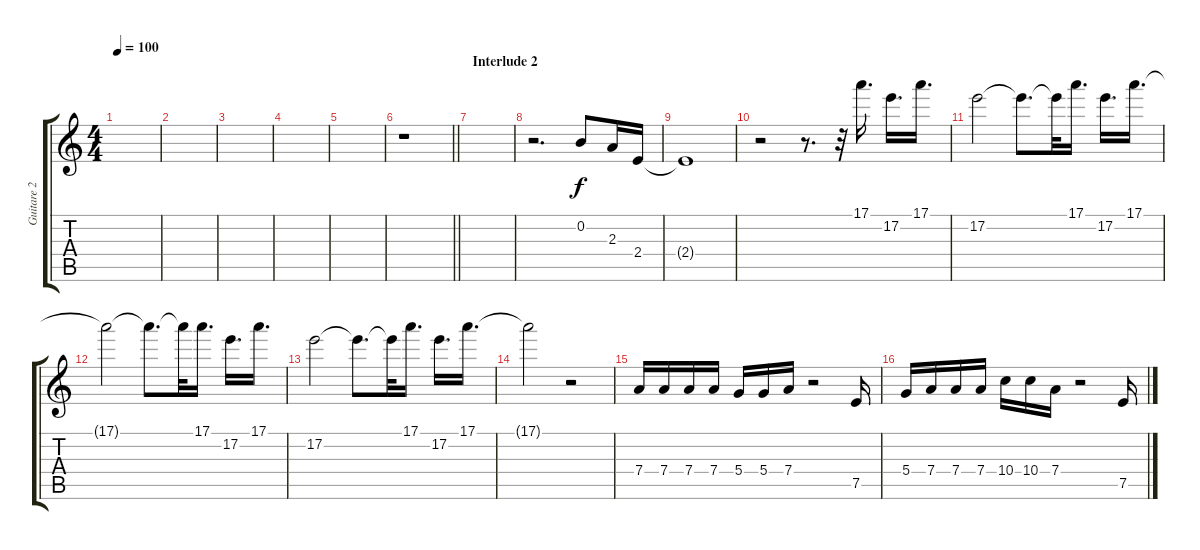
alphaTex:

\track ("Guitare 2" "Guitare 2") {instrument electricguitarmuted}
\staff {score tabs}
\tuning (E4 B3 G3 D3 A2 E2) {hide}
\ts (4 4)
\tempo 100
\clef g2
\ks c
|
|
|
|
|
\barLineRight lightlight
r.1 |
\section ("" "Interlude 2")
|
r.2{d} 0.2.8{volume 12 instrument electricguitarclean} 2.3.16 2.4.16 |
2.4{t}.1 |
r.2 r.8{d} r.32 17.1.16{d volume 10 instrument overdrivenguitar} 17.2.16{d} 17.1.16{d} |
17.2.2 17.2{t}.8{d} 17.2{t}.32 17.1.16{d} 17.2.16{d} 17.1.16{d} |
17.1{t}.2 17.1{t}.8{d} 17.1{t}.32 17.1.16{d} 17.2.16{d} 17.1.16{d} |
17.2.2 17.2{t}.8{d} 17.2{t}.32 17.1.16{d} 17.2.16{d} 17.1.16{d} |
17.1{t}.2 r.2 |
7.4.16{volume 9 instrument electricguitarmuted} 7.4.16 7.4.16 7.4.16 5.4.16 5.4.16 7.4.16 r.2 7.5.16 |
5.4.16 7.4.16 7.4.16 7.4.16 10.4.16 10.4.16 7.4.16 r.2 7.5.16
